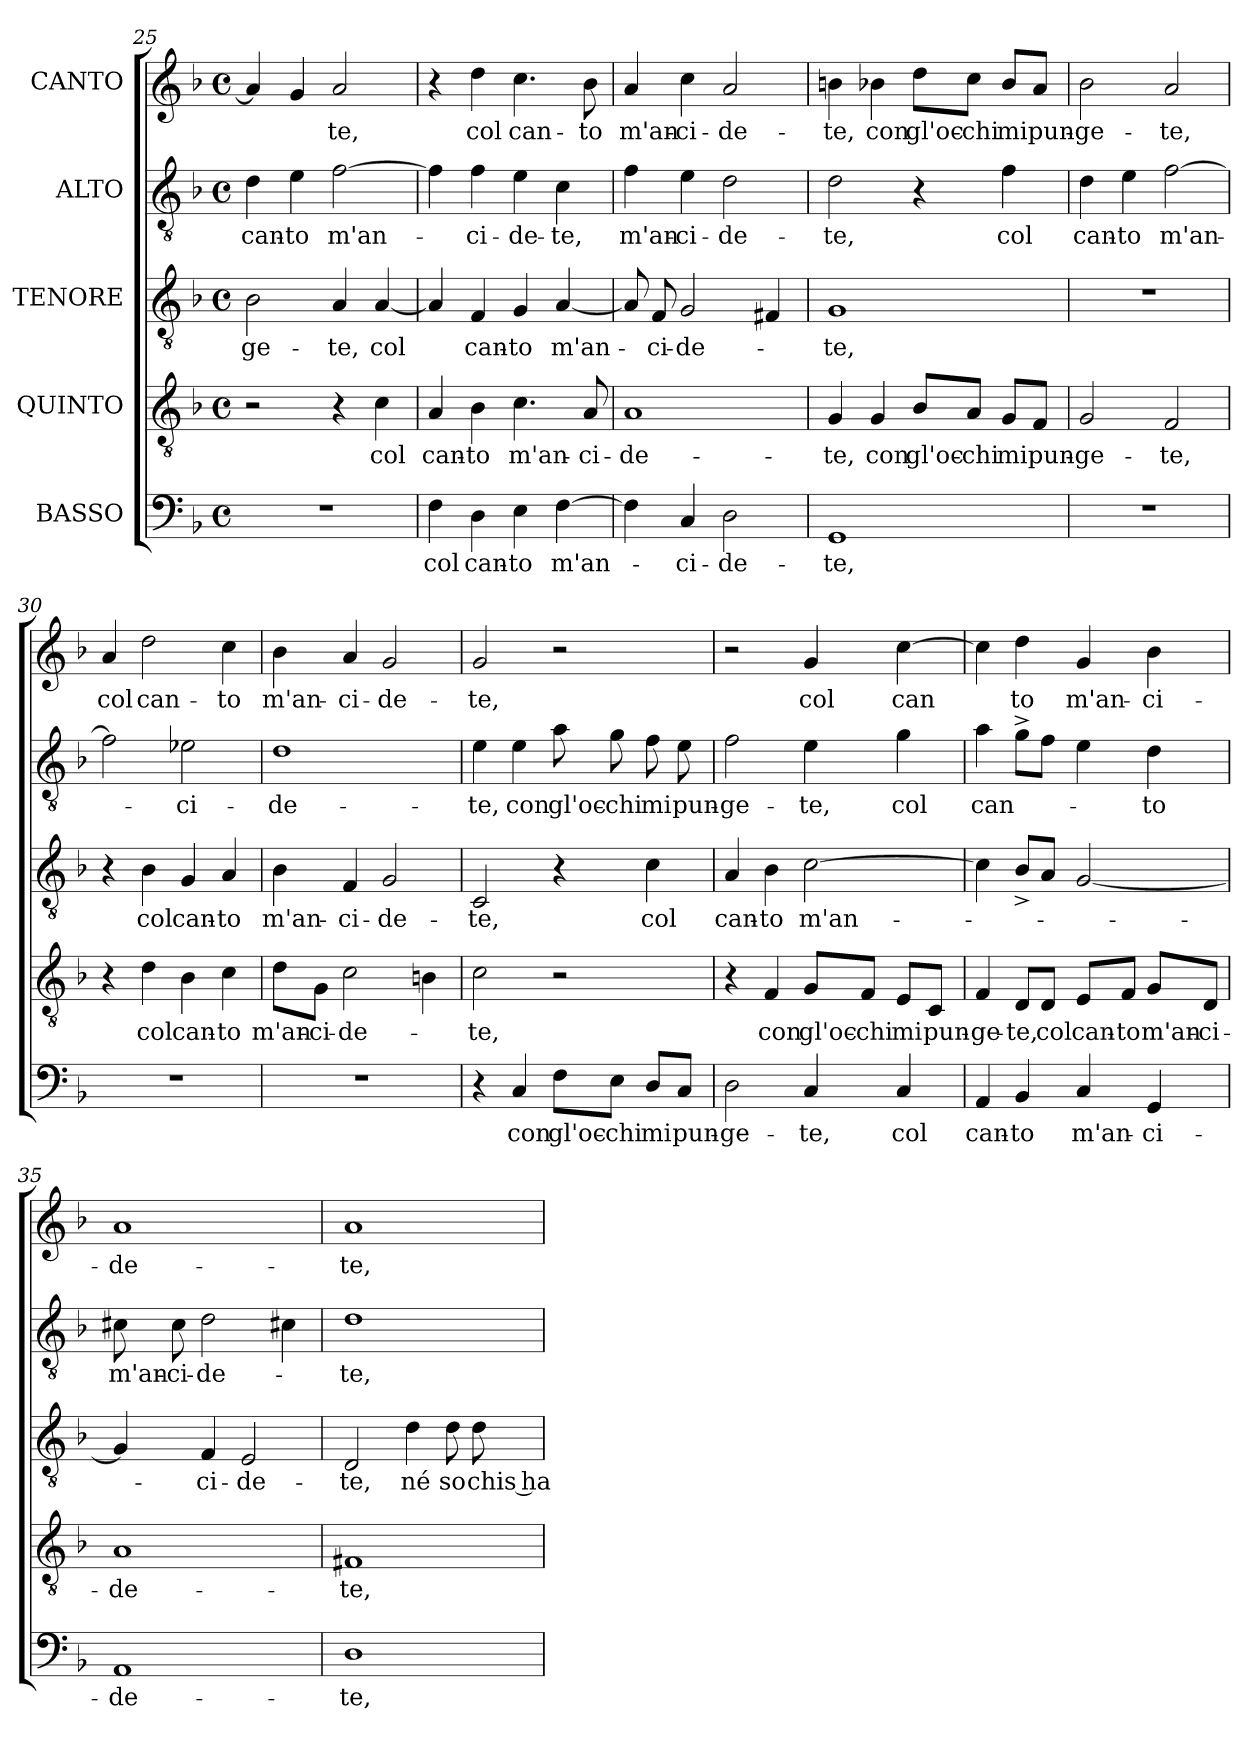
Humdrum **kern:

**kern	**text	**kern	**text	**kern	**text	**kern	**text	**kern	**text
*part5	*part5	*part4	*part4	*part3	*part3	*part2	*part2	*part1	*part1
*staff5	*staff5	*staff4	*staff4	*staff3	*staff3	*staff2	*staff2	*staff1	*staff1
*I"BASSO	*	*I"QUINTO	*	*I"TENORE	*	*I"ALTO	*	*I"CANTO	*
*clefF4	*	*clefGv2	*	*clefGv2	*	*clefGv2	*	*clefG2	*
*k[b-]	*	*k[b-]	*	*k[b-]	*	*k[b-]	*	*k[b-]	*
*F:	*	*F:	*	*F:	*	*F:	*	*F:	*
*M4/4	*	*M4/4	*	*M4/4	*	*M4/4	*	*M4/4	*
*met(c)	*	*met(c)	*	*met(c)	*	*met(c)	*	*met(c)	*
=25	=25	=25	=25	=25	=25	=25	=25	=25	=25
!	!	!	!	!	!LO:LY:b:cj	!	!LO:LY:b:cj	!	!
1r	.	2r	.	2B-\	-ge-	4d\	can-	4a/]	.
!	!	!	!	!	!	!	!LO:LY:b:cj	!	!
.	.	.	.	.	.	4e\	-to	4g/	.
!	!	!	!	!	!LO:LY:b:cj	!	!LO:LY:b:cj	!	!LO:LY:b:cj
.	.	4r	.	4A/	-te,	[>2f\	m'an-	2a/	-te,
!	!	!	!LO:LY:b:cj	!	!LO:LY:b:cj	!	!	!	!
.	.	4c\	col	[<4A/	col	.	.	.	.
=26	=26	=26	=26	=26	=26	=26	=26	=26	=26
!	!LO:LY:b:cj	!	!LO:LY:b:cj	!	!	!	!	!	!
4F\	col	4A/	can-	4A/]	.	4f\]	.	4r	.
!	!LO:LY:b:cj	!	!LO:LY:b:cj	!	!LO:LY:b:cj	!	!LO:LY:b:cj	!	!LO:LY:b:cj
4D\	can-	4B-\	-to	4F/	can-	4f\	-ci-	4dd\	col
!	!LO:LY:b:cj	!	!LO:LY:b:cj	!	!LO:LY:b:cj	!	!LO:LY:b:cj	!	!LO:LY:b:cj
4E\	-to	4.c\	m'an-	4G/	-to	4e\	-de-	4.cc\	can-
!	!LO:LY:b:cj	!	!	!	!LO:LY:b:cj	!	!LO:LY:b:cj	!	!
[>4F\	m'an-	.	.	[<4A/	m'an-	4c\	-te,	.	.
!	!	!	!LO:LY:b:cj	!	!	!	!	!	!LO:LY:b:cj
.	.	8A/	-ci-	.	.	.	.	8b-\	-to
=27	=27	=27	=27	=27	=27	=27	=27	=27	=27
!	!	!	!LO:LY:b:cj	!	!	!	!LO:LY:b:cj	!	!LO:LY:b:cj
4F\]	.	1A	-de-	8A/]	.	4f\	m'an-	4a/	m'an-
!	!	!	!	!	!LO:LY:b:cj	!	!	!	!
.	.	.	.	8F/	-ci-	.	.	.	.
!	!LO:LY:b:cj	!	!	!	!LO:LY:b:cj	!	!LO:LY:b:cj	!	!LO:LY:b:cj
4C/	-ci-	.	.	2G/	-de-	4e\	-ci-	4cc\	-ci-
!	!LO:LY:b:cj	!	!	!	!	!	!LO:LY:b:cj	!	!LO:LY:b:cj
2D\	-de-	.	.	.	.	2d\	-de-	2a/	-de-
.	.	.	.	4F#X/	.	.	.	.	.
=28	=28	=28	=28	=28	=28	=28	=28	=28	=28
!	!LO:LY:b:cj	!	!LO:LY:b:cj	!	!LO:LY:b:cj	!	!LO:LY:b:cj	!	!LO:LY:b:cj
1GG	-te,	4G/	-te,	1G	-te,	2d\	-te,	4bn\	-te,
!	!	!	!LO:LY:b:cj	!	!	!	!	!	!LO:LY:b:cj
.	.	4G/	con	.	.	.	.	4b-X\	con
!	!	!	!LO:LY:b:cj	!	!	!	!	!	!LO:LY:b:cj
.	.	8B-/L	gl'oc-	.	.	4r	.	8dd\L	gl'oc-
!	!	!	!LO:LY:b:rj	!	!	!	!	!	!LO:LY:b:rj
.	.	8A/J	-chi	.	.	.	.	8cc\J	-chi
!	!	!	!LO:LY:b:cj	!	!	!	!LO:LY:b:cj	!	!LO:LY:b:cj
.	.	8G/L	mi	.	.	4f\	col	8b-/L	mi
!	!	!	!LO:LY:b:cj	!	!	!	!	!	!LO:LY:b:cj
.	.	8F/J	pun-	.	.	.	.	8a/J	pun-
=29	=29	=29	=29	=29	=29	=29	=29	=29	=29
!	!	!	!LO:LY:b:cj	!	!	!	!LO:LY:b:cj	!	!LO:LY:b:cj
1r	.	2G/	-ge-	1r	.	4d\	can-	2b-\	-ge-
!	!	!	!	!	!	!	!LO:LY:b:cj	!	!
.	.	.	.	.	.	4e\	-to	.	.
!	!	!	!LO:LY:b:cj	!	!	!	!LO:LY:b:cj	!	!LO:LY:b:cj
.	.	2F/	-te,	.	.	[<2f\	m'an-	2a/	-te,
!!LO:PB:g=z
=30	=30	=30	=30	=30	=30	=30	=30	=30	=30
!	!	!	!	!	!	!	!	!	!LO:LY:b:cj
1r	.	4r	.	4r	.	2f\]	.	4a/	col
!	!	!	!LO:LY:b:cj	!	!LO:LY:b:cj	!	!	!	!LO:LY:b:cj
.	.	4d\	col	4B-\	col	.	.	2dd\	can-
!	!	!	!LO:LY:b:cj	!	!LO:LY:b:cj	!	!LO:LY:b:cj	!	!
.	.	4B-\	can-	4G/	can-	2e-X\	-ci-	.	.
!	!	!	!LO:LY:b:rj	!	!LO:LY:b:rj	!	!	!	!LO:LY:b:cj
.	.	4c\	-to	4A/	-to	.	.	4cc\	-to
=31	=31	=31	=31	=31	=31	=31	=31	=31	=31
!	!	!	!LO:LY:b:cj	!	!LO:LY:b:cj	!	!LO:LY:b:cj	!	!LO:LY:b:cj
1r	.	8d\L	m'an-	4B-\	m'an-	1d	-de-	4b-\	m'an-
!	!	!	!LO:LY:b:rj	!	!	!	!	!	!
.	.	8G\J	-ci-	.	.	.	.	.	.
!	!	!	!LO:LY:b:cj	!	!LO:LY:b:cj	!	!	!	!LO:LY:b:cj
.	.	2c\	-de-	4F/	-ci-	.	.	4a/	-ci-
!	!	!	!	!	!LO:LY:b:cj	!	!	!	!LO:LY:b:cj
.	.	.	.	2G/	-de-	.	.	2g/	-de-
.	.	4Bn\	.	.	.	.	.	.	.
=32	=32	=32	=32	=32	=32	=32	=32	=32	=32
!	!	!	!LO:LY:b:cj	!	!LO:LY:b:cj	!	!LO:LY:b:cj	!	!LO:LY:b:cj
4r	.	2c\	-te,	2C/	-te,	4e\	-te,	2g/	-te,
!	!LO:LY:b:cj	!	!	!	!	!	!LO:LY:b:cj	!	!
4C/	con	.	.	.	.	4e\	con	.	.
!	!LO:LY:b:cj	!	!	!	!	!	!LO:LY:b:cj	!	!
8F\L	gl'oc-	2r	.	4r	.	8a\	gl'oc-	2r	.
!	!LO:LY:b:rj	!	!	!	!	!	!LO:LY:b:rj	!	!
8E\J	-chi	.	.	.	.	8g\	-chi	.	.
!	!LO:LY:b:cj	!	!	!	!LO:LY:b:cj	!	!LO:LY:b:cj	!	!
8D/L	mi	.	.	4c\	col	8f\	mi	.	.
!	!LO:LY:b:cj	!	!	!	!	!	!LO:LY:b:cj	!	!
8C/J	pun-	.	.	.	.	8e\	pun-	.	.
=33	=33	=33	=33	=33	=33	=33	=33	=33	=33
!	!LO:LY:b:cj	!	!	!	!LO:LY:b:cj	!	!LO:LY:b:cj	!	!
2D\	-ge-	4r	.	4A/	can-	2f\	-ge-	2r	.
!	!	!	!LO:LY:b:cj	!	!LO:LY:b:rj	!	!	!	!
.	.	4F/	con	4B-\	-to	.	.	.	.
!	!LO:LY:b:cj	!	!LO:LY:b:cj	!	!LO:LY:b:cj	!	!LO:LY:b:cj	!	!LO:LY:b:cj
4C/	-te,	8G/L	gl'oc-	[>2c\	m'an-	4e\	-te,	4g/	col
!	!	!	!LO:LY:b:rj	!	!	!	!	!	!
.	.	8F/J	-chi	.	.	.	.	.	.
!	!LO:LY:b:cj	!	!LO:LY:b:cj	!	!	!	!LO:LY:b:cj	!	!LO:LY:b:cj
4C/	col	8E/L	mi	.	.	4g\	col	[>4cc\	can
!	!	!	!LO:LY:b:cj	!	!	!	!	!	!
.	.	8C/J	pun-	.	.	.	.	.	.
=34	=34	=34	=34	=34	=34	=34	=34	=34	=34
!	!LO:LY:b:cj	!	!LO:LY:b:cj	!	!	!	!LO:LY:b:cj	!	!
4AA/	can-	4F/	-ge-	4c\]	.	4a\	can-	4cc\]	.
!	!LO:LY:b:rj	!	!LO:LY:b:cj	!	!	!	!	!	!LO:LY:b:cj
4BB-/	-to	8D/L	-te,	8B-^>/L	.	8g^<\L	.	4dd\	to
!	!	!	!LO:LY:b:cj	!	!	!	!	!	!
.	.	8D/J	col	8A/J	.	8f\J	.	.	.
!	!LO:LY:b:cj	!	!LO:LY:b:cj	!	!	!	!	!	!LO:LY:b:cj
4C/	m'an-	8E/L	can-	[<2G/	.	4e\	.	4g/	m'an-
!	!	!	!LO:LY:b:rj	!	!	!	!	!	!
.	.	8F/J	-to	.	.	.	.	.	.
!	!LO:LY:b:cj	!	!LO:LY:b:cj	!	!	!	!LO:LY:b:cj	!	!LO:LY:b:cj
4GG/	-ci-	8G/L	m'an-	.	.	4d\	-to	4b-\	-ci-
!	!	!	!LO:LY:b:rj	!	!	!	!	!	!
.	.	8D/J	-ci-	.	.	.	.	.	.
=35	=35	=35	=35	=35	=35	=35	=35	=35	=35
!	!LO:LY:b:cj	!	!LO:LY:b:cj	!	!	!	!LO:LY:b	!	!LO:LY:b:cj
1AA	-de-	1A	-de-	4G/]	.	8c#X\	m'an-	1a	-de-
!	!	!	!	!	!	!	!LO:LY:b:cj	!	!
.	.	.	.	.	.	8c#\	-ci-	.	.
!	!	!	!	!	!LO:LY:b:cj	!	!LO:LY:b:rj	!	!
.	.	.	.	4F/	-ci-	2d\	-de-	.	.
!	!	!	!	!	!LO:LY:b:cj	!	!	!	!
.	.	.	.	2E/	-de-	.	.	.	.
.	.	.	.	.	.	4c#X\	.	.	.
!!LO:LB:g=z
=36	=36	=36	=36	=36	=36	=36	=36	=36	=36
!	!LO:LY:b:cj	!	!LO:LY:b:cj	!	!LO:LY:b:cj	!	!LO:LY:b:cj	!	!LO:LY:b:cj
1D	-te,	1F#X	-te,	2D/	-te,	1d	-te,	1a	-te,
!	!	!	!	!	!LO:LY:b:cj	!	!	!	!
.	.	.	.	4d\	né	.	.	.	.
!	!	!	!	!	!LO:LY:b:cj	!	!	!	!
.	.	.	.	8d\	so	.	.	.	.
!	!	!	!	!	!LO:LY:b:rj	!	!	!	!
.	.	.	.	8d\	chis ha-	.	.	.	.
=	=	=	=	=	=	=	=	=	=
*-	*-	*-	*-	*-	*-	*-	*-	*-	*-
